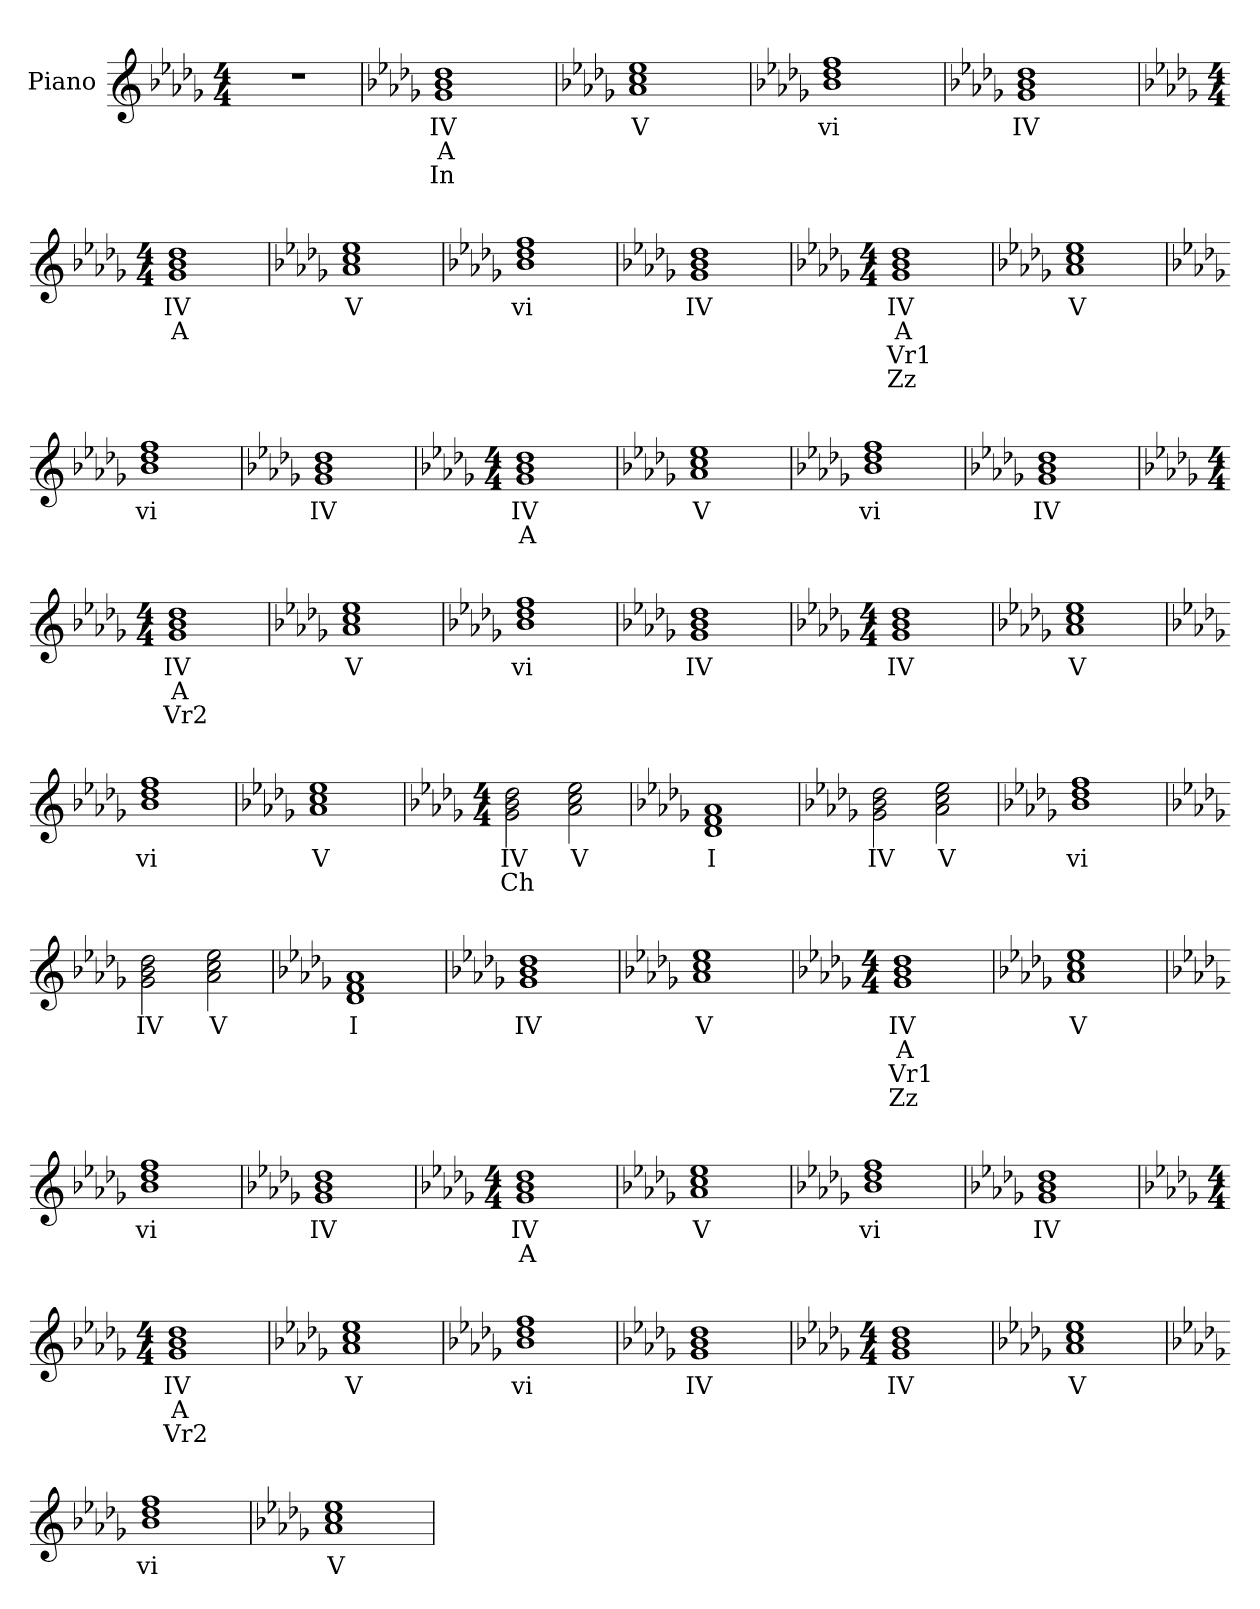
**kern	**text	**text	**text	**text
*part1	*part1	*part1	*part1	*part1
*staff1	*staff1	*staff1	*staff1	*staff1
*I"Piano	*	*	*	*
*I'Pno	*	*	*	*
*k[b-e-a-d-g-]	*	*	*	*
*D-:	*	*	*	*
*M4/4	*	*	*	*
=	=	=	=	=
1r	.	.	.	.
=	=	=	=	=
*k[b-e-a-d-g-]	*	*	*	*
*D-:	*	*	*	*
1g- 1b- 1dd-	IV	A	In	.
=	=	=	=	=
*k[b-e-a-d-g-]	*	*	*	*
*D-:	*	*	*	*
1a- 1cc 1ee-	V	.	.	.
=	=	=	=	=
*k[b-e-a-d-g-]	*	*	*	*
*D-:	*	*	*	*
1b- 1dd- 1ff	vi	.	.	.
=	=	=	=	=
*k[b-e-a-d-g-]	*	*	*	*
*D-:	*	*	*	*
1g- 1b- 1dd-	IV	.	.	.
=	=	=	=	=
*k[b-e-a-d-g-]	*	*	*	*
*D-:	*	*	*	*
*M4/4	*	*	*	*
1g- 1b- 1dd-	IV	A	.	.
=	=	=	=	=
*k[b-e-a-d-g-]	*	*	*	*
*D-:	*	*	*	*
1a- 1cc 1ee-	V	.	.	.
=	=	=	=	=
*k[b-e-a-d-g-]	*	*	*	*
*D-:	*	*	*	*
1b- 1dd- 1ff	vi	.	.	.
=	=	=	=	=
*k[b-e-a-d-g-]	*	*	*	*
*D-:	*	*	*	*
1g- 1b- 1dd-	IV	.	.	.
=	=	=	=	=
*k[b-e-a-d-g-]	*	*	*	*
*D-:	*	*	*	*
*M4/4	*	*	*	*
1g- 1b- 1dd-	IV	A	Vr1	Zz
=	=	=	=	=
*k[b-e-a-d-g-]	*	*	*	*
*D-:	*	*	*	*
1a- 1cc 1ee-	V	.	.	.
=	=	=	=	=
*k[b-e-a-d-g-]	*	*	*	*
*D-:	*	*	*	*
1b- 1dd- 1ff	vi	.	.	.
=	=	=	=	=
*k[b-e-a-d-g-]	*	*	*	*
*D-:	*	*	*	*
1g- 1b- 1dd-	IV	.	.	.
=	=	=	=	=
*k[b-e-a-d-g-]	*	*	*	*
*D-:	*	*	*	*
*M4/4	*	*	*	*
1g- 1b- 1dd-	IV	A	.	.
=	=	=	=	=
*k[b-e-a-d-g-]	*	*	*	*
*D-:	*	*	*	*
1a- 1cc 1ee-	V	.	.	.
=	=	=	=	=
*k[b-e-a-d-g-]	*	*	*	*
*D-:	*	*	*	*
1b- 1dd- 1ff	vi	.	.	.
=	=	=	=	=
*k[b-e-a-d-g-]	*	*	*	*
*D-:	*	*	*	*
1g- 1b- 1dd-	IV	.	.	.
=	=	=	=	=
*k[b-e-a-d-g-]	*	*	*	*
*D-:	*	*	*	*
*M4/4	*	*	*	*
1g- 1b- 1dd-	IV	A	Vr2	.
=	=	=	=	=
*k[b-e-a-d-g-]	*	*	*	*
*D-:	*	*	*	*
1a- 1cc 1ee-	V	.	.	.
=	=	=	=	=
*k[b-e-a-d-g-]	*	*	*	*
*D-:	*	*	*	*
1b- 1dd- 1ff	vi	.	.	.
=	=	=	=	=
*k[b-e-a-d-g-]	*	*	*	*
*D-:	*	*	*	*
1g- 1b- 1dd-	IV	.	.	.
=	=	=	=	=
*k[b-e-a-d-g-]	*	*	*	*
*D-:	*	*	*	*
*M4/4	*	*	*	*
1g- 1b- 1dd-	IV	.	.	.
=	=	=	=	=
*k[b-e-a-d-g-]	*	*	*	*
*D-:	*	*	*	*
1a- 1cc 1ee-	V	.	.	.
=	=	=	=	=
*k[b-e-a-d-g-]	*	*	*	*
*D-:	*	*	*	*
1b- 1dd- 1ff	vi	.	.	.
=	=	=	=	=
*k[b-e-a-d-g-]	*	*	*	*
*D-:	*	*	*	*
1a- 1cc 1ee-	V	.	.	.
=	=	=	=	=
*k[b-e-a-d-g-]	*	*	*	*
*D-:	*	*	*	*
*M4/4	*	*	*	*
2g- 2b- 2dd-	IV	Ch	.	.
2a- 2cc 2ee-	V	.	.	.
=	=	=	=	=
*k[b-e-a-d-g-]	*	*	*	*
*D-:	*	*	*	*
1d- 1f 1a-	I	.	.	.
=	=	=	=	=
*k[b-e-a-d-g-]	*	*	*	*
*D-:	*	*	*	*
2g- 2b- 2dd-	IV	.	.	.
2a- 2cc 2ee-	V	.	.	.
=	=	=	=	=
*k[b-e-a-d-g-]	*	*	*	*
*D-:	*	*	*	*
1b- 1dd- 1ff	vi	.	.	.
=	=	=	=	=
*k[b-e-a-d-g-]	*	*	*	*
*D-:	*	*	*	*
2g- 2b- 2dd-	IV	.	.	.
2a- 2cc 2ee-	V	.	.	.
=	=	=	=	=
*k[b-e-a-d-g-]	*	*	*	*
*D-:	*	*	*	*
1d- 1f 1a-	I	.	.	.
=	=	=	=	=
*k[b-e-a-d-g-]	*	*	*	*
*D-:	*	*	*	*
1g- 1b- 1dd-	IV	.	.	.
=	=	=	=	=
*k[b-e-a-d-g-]	*	*	*	*
*D-:	*	*	*	*
1a- 1cc 1ee-	V	.	.	.
=	=	=	=	=
*k[b-e-a-d-g-]	*	*	*	*
*D-:	*	*	*	*
*M4/4	*	*	*	*
1g- 1b- 1dd-	IV	A	Vr1	Zz
=	=	=	=	=
*k[b-e-a-d-g-]	*	*	*	*
*D-:	*	*	*	*
1a- 1cc 1ee-	V	.	.	.
=	=	=	=	=
*k[b-e-a-d-g-]	*	*	*	*
*D-:	*	*	*	*
1b- 1dd- 1ff	vi	.	.	.
=	=	=	=	=
*k[b-e-a-d-g-]	*	*	*	*
*D-:	*	*	*	*
1g- 1b- 1dd-	IV	.	.	.
=	=	=	=	=
*k[b-e-a-d-g-]	*	*	*	*
*D-:	*	*	*	*
*M4/4	*	*	*	*
1g- 1b- 1dd-	IV	A	.	.
=	=	=	=	=
*k[b-e-a-d-g-]	*	*	*	*
*D-:	*	*	*	*
1a- 1cc 1ee-	V	.	.	.
=	=	=	=	=
*k[b-e-a-d-g-]	*	*	*	*
*D-:	*	*	*	*
1b- 1dd- 1ff	vi	.	.	.
=	=	=	=	=
*k[b-e-a-d-g-]	*	*	*	*
*D-:	*	*	*	*
1g- 1b- 1dd-	IV	.	.	.
=	=	=	=	=
*k[b-e-a-d-g-]	*	*	*	*
*D-:	*	*	*	*
*M4/4	*	*	*	*
1g- 1b- 1dd-	IV	A	Vr2	.
=	=	=	=	=
*k[b-e-a-d-g-]	*	*	*	*
*D-:	*	*	*	*
1a- 1cc 1ee-	V	.	.	.
=	=	=	=	=
*k[b-e-a-d-g-]	*	*	*	*
*D-:	*	*	*	*
1b- 1dd- 1ff	vi	.	.	.
=	=	=	=	=
*k[b-e-a-d-g-]	*	*	*	*
*D-:	*	*	*	*
1g- 1b- 1dd-	IV	.	.	.
=	=	=	=	=
*k[b-e-a-d-g-]	*	*	*	*
*D-:	*	*	*	*
*M4/4	*	*	*	*
1g- 1b- 1dd-	IV	.	.	.
=	=	=	=	=
*k[b-e-a-d-g-]	*	*	*	*
*D-:	*	*	*	*
1a- 1cc 1ee-	V	.	.	.
=	=	=	=	=
*k[b-e-a-d-g-]	*	*	*	*
*D-:	*	*	*	*
1b- 1dd- 1ff	vi	.	.	.
=	=	=	=	=
*k[b-e-a-d-g-]	*	*	*	*
*D-:	*	*	*	*
1a- 1cc 1ee-	V	.	.	.
=	=	=	=	=
*-	*-	*-	*-	*-
